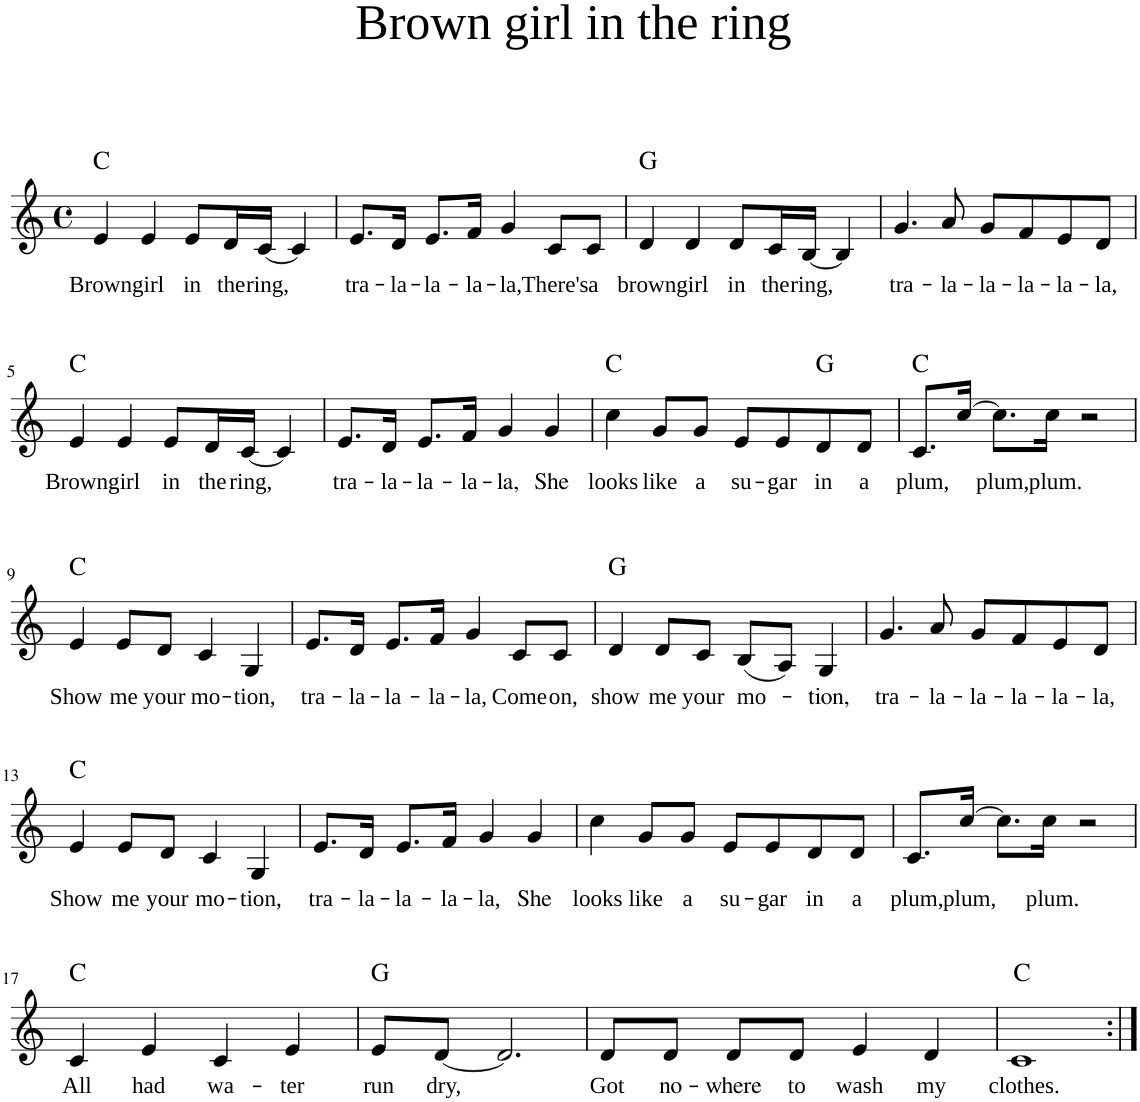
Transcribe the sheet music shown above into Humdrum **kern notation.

**kern	**text	**harte
*part1	*part1	*part1
*staff1	*staff1	*
*I"Piano	*	*
*I'Pno	*	*
*clefG2	*	*
*k[]	*	*
*M4/4	*	*
*met(c)	*	*
=1	=1	=1
!	!LO:LY:b	!
4e/	Brown	C:maj
!	!LO:LY:b	!
4e/	girl	.
!	!LO:LY:b	!
8e/L	in	.
!	!LO:LY:b	!
16d/L	the	.
!	!LO:LY:b	!
[16c/JJ	ring,	.
4c/]	.	.
=2	=2	=2
!	!LO:LY:b	!
8.e/L	tra-	.
!	!LO:LY:b	!
16d/Jk	-la-	.
!	!LO:LY:b	!
8.e/L	-la-	.
!	!LO:LY:b	!
16f/Jk	-la-	.
!	!LO:LY:b	!
4g/	-la,	.
!	!LO:LY:b	!
8c/L	There's	.
!	!LO:LY:b	!
8c/J	a	.
=3	=3	=3
!	!LO:LY:b	!
4d/	brown	G:maj
!	!LO:LY:b	!
4d/	girl	.
!	!LO:LY:b	!
8d/L	in	.
!	!LO:LY:b	!
16c/L	the	.
!	!LO:LY:b	!
[16B/JJ	ring,	.
4B/]	.	.
=4	=4	=4
!	!LO:LY:b	!
4.g/	tra-	.
!	!LO:LY:b	!
8a/	-la-	.
!	!LO:LY:b	!
8g/L	-la-	.
!	!LO:LY:b	!
8f/	-la-	.
!	!LO:LY:b	!
8e/	-la-	.
!	!LO:LY:b	!
8d/J	-la,	.
!!LO:LB:g=z
=5	=5	=5
!	!LO:LY:b	!
4e/	Brown	C:maj
!	!LO:LY:b	!
4e/	girl	.
!	!LO:LY:b	!
8e/L	in	.
!	!LO:LY:b	!
16d/L	the	.
!	!LO:LY:b	!
[16c/JJ	ring,	.
4c/]	.	.
=6	=6	=6
!	!LO:LY:b	!
8.e/L	tra-	.
!	!LO:LY:b	!
16d/Jk	-la-	.
!	!LO:LY:b	!
8.e/L	-la-	.
!	!LO:LY:b	!
16f/Jk	-la-	.
!	!LO:LY:b	!
4g/	-la,	.
!	!LO:LY:b	!
4g/	She	.
=7	=7	=7
!	!LO:LY:b	!
4cc\	looks	C:maj
!	!LO:LY:b	!
8g/L	like	.
!	!LO:LY:b	!
8g/J	a	.
!	!LO:LY:b	!
8e/L	su-	.
!	!LO:LY:b	!
8e/	-gar	.
!	!LO:LY:b	!
8d/	in	G:maj
!	!LO:LY:b	!
8d/J	a	.
=8	=8	=8
!	!LO:LY:b	!
8.c/L	plum,	C:maj
[16cc/Jk	.	.
!	!LO:LY:b	!
8.cc\L]	plum,	.
!	!LO:LY:b	!
16cc\Jk	plum.	.
2r	.	.
!!LO:LB:g=z
=9	=9	=9
!	!LO:LY:b	!
4e/	Show	C:maj
!	!LO:LY:b	!
8e/L	me	.
!	!LO:LY:b	!
8d/J	your	.
!	!LO:LY:b	!
4c/	mo-	.
!	!LO:LY:b	!
4G/	-tion,	.
=10	=10	=10
!	!LO:LY:b	!
8.e/L	tra-	.
!	!LO:LY:b	!
16d/Jk	-la-	.
!	!LO:LY:b	!
8.e/L	-la-	.
!	!LO:LY:b	!
16f/Jk	-la-	.
!	!LO:LY:b	!
4g/	-la,	.
!	!LO:LY:b	!
8c/L	Come	.
!	!LO:LY:b	!
8c/J	on,	.
=11	=11	=11
!	!LO:LY:b	!
4d/	show	G:maj
!	!LO:LY:b	!
8d/L	me	.
!	!LO:LY:b	!
8c/J	your	.
!	!LO:LY:b	!
(8B/L	mo-	.
8A/J)	.	.
!	!LO:LY:b	!
4G/	-tion,	.
=12	=12	=12
!	!LO:LY:b	!
4.g/	tra-	.
!	!LO:LY:b	!
8a/	-la-	.
!	!LO:LY:b	!
8g/L	-la-	.
!	!LO:LY:b	!
8f/	-la-	.
!	!LO:LY:b	!
8e/	-la-	.
!	!LO:LY:b	!
8d/J	-la,	.
!!LO:LB:g=z
=13	=13	=13
!	!LO:LY:b	!
4e/	Show	C:maj
!	!LO:LY:b	!
8e/L	me	.
!	!LO:LY:b	!
8d/J	your	.
!	!LO:LY:b	!
4c/	mo-	.
!	!LO:LY:b	!
4G/	-tion,	.
=14	=14	=14
!	!LO:LY:b	!
8.e/L	tra-	.
!	!LO:LY:b	!
16d/Jk	-la-	.
!	!LO:LY:b	!
8.e/L	-la-	.
!	!LO:LY:b	!
16f/Jk	-la-	.
!	!LO:LY:b	!
4g/	-la,	.
!	!LO:LY:b	!
4g/	She	.
=15	=15	=15
!	!LO:LY:b	!
4cc\	looks	.
!	!LO:LY:b	!
8g/L	like	.
!	!LO:LY:b	!
8g/J	a	.
!	!LO:LY:b	!
8e/L	su-	.
!	!LO:LY:b	!
8e/	-gar	.
!	!LO:LY:b	!
8d/	in	.
!	!LO:LY:b	!
8d/J	a	.
=16	=16	=16
!	!LO:LY:b	!
8.c/L	plum,	.
!	!LO:LY:b	!
[16cc/Jk	plum,	.
8.cc\L]	.	.
!	!LO:LY:b	!
16cc\Jk	plum.	.
2r	.	.
!!LO:LB:g=z
=17	=17	=17
!	!LO:LY:b	!
4c/	All	C:maj
!	!LO:LY:b	!
4e/	had	.
!	!LO:LY:b	!
4c/	wa-	.
!	!LO:LY:b	!
4e/	-ter	.
=18	=18	=18
!	!LO:LY:b	!
8e/L	run	G:maj
!	!LO:LY:b	!
[8d/J	dry,	.
2.d/]	.	.
=19	=19	=19
!	!LO:LY:b	!
8d/L	Got	.
!	!LO:LY:b	!
8d/J	no-	.
!	!LO:LY:b	!
8d/L	-where	.
!	!LO:LY:b	!
8d/J	to	.
!	!LO:LY:b	!
4e/	wash	.
!	!LO:LY:b	!
4d/	my	.
=20	=20	=20
!	!LO:LY:b	!
1c	clothes.	C:maj
=:|!	=:|!	=:|!
*-	*-	*-
